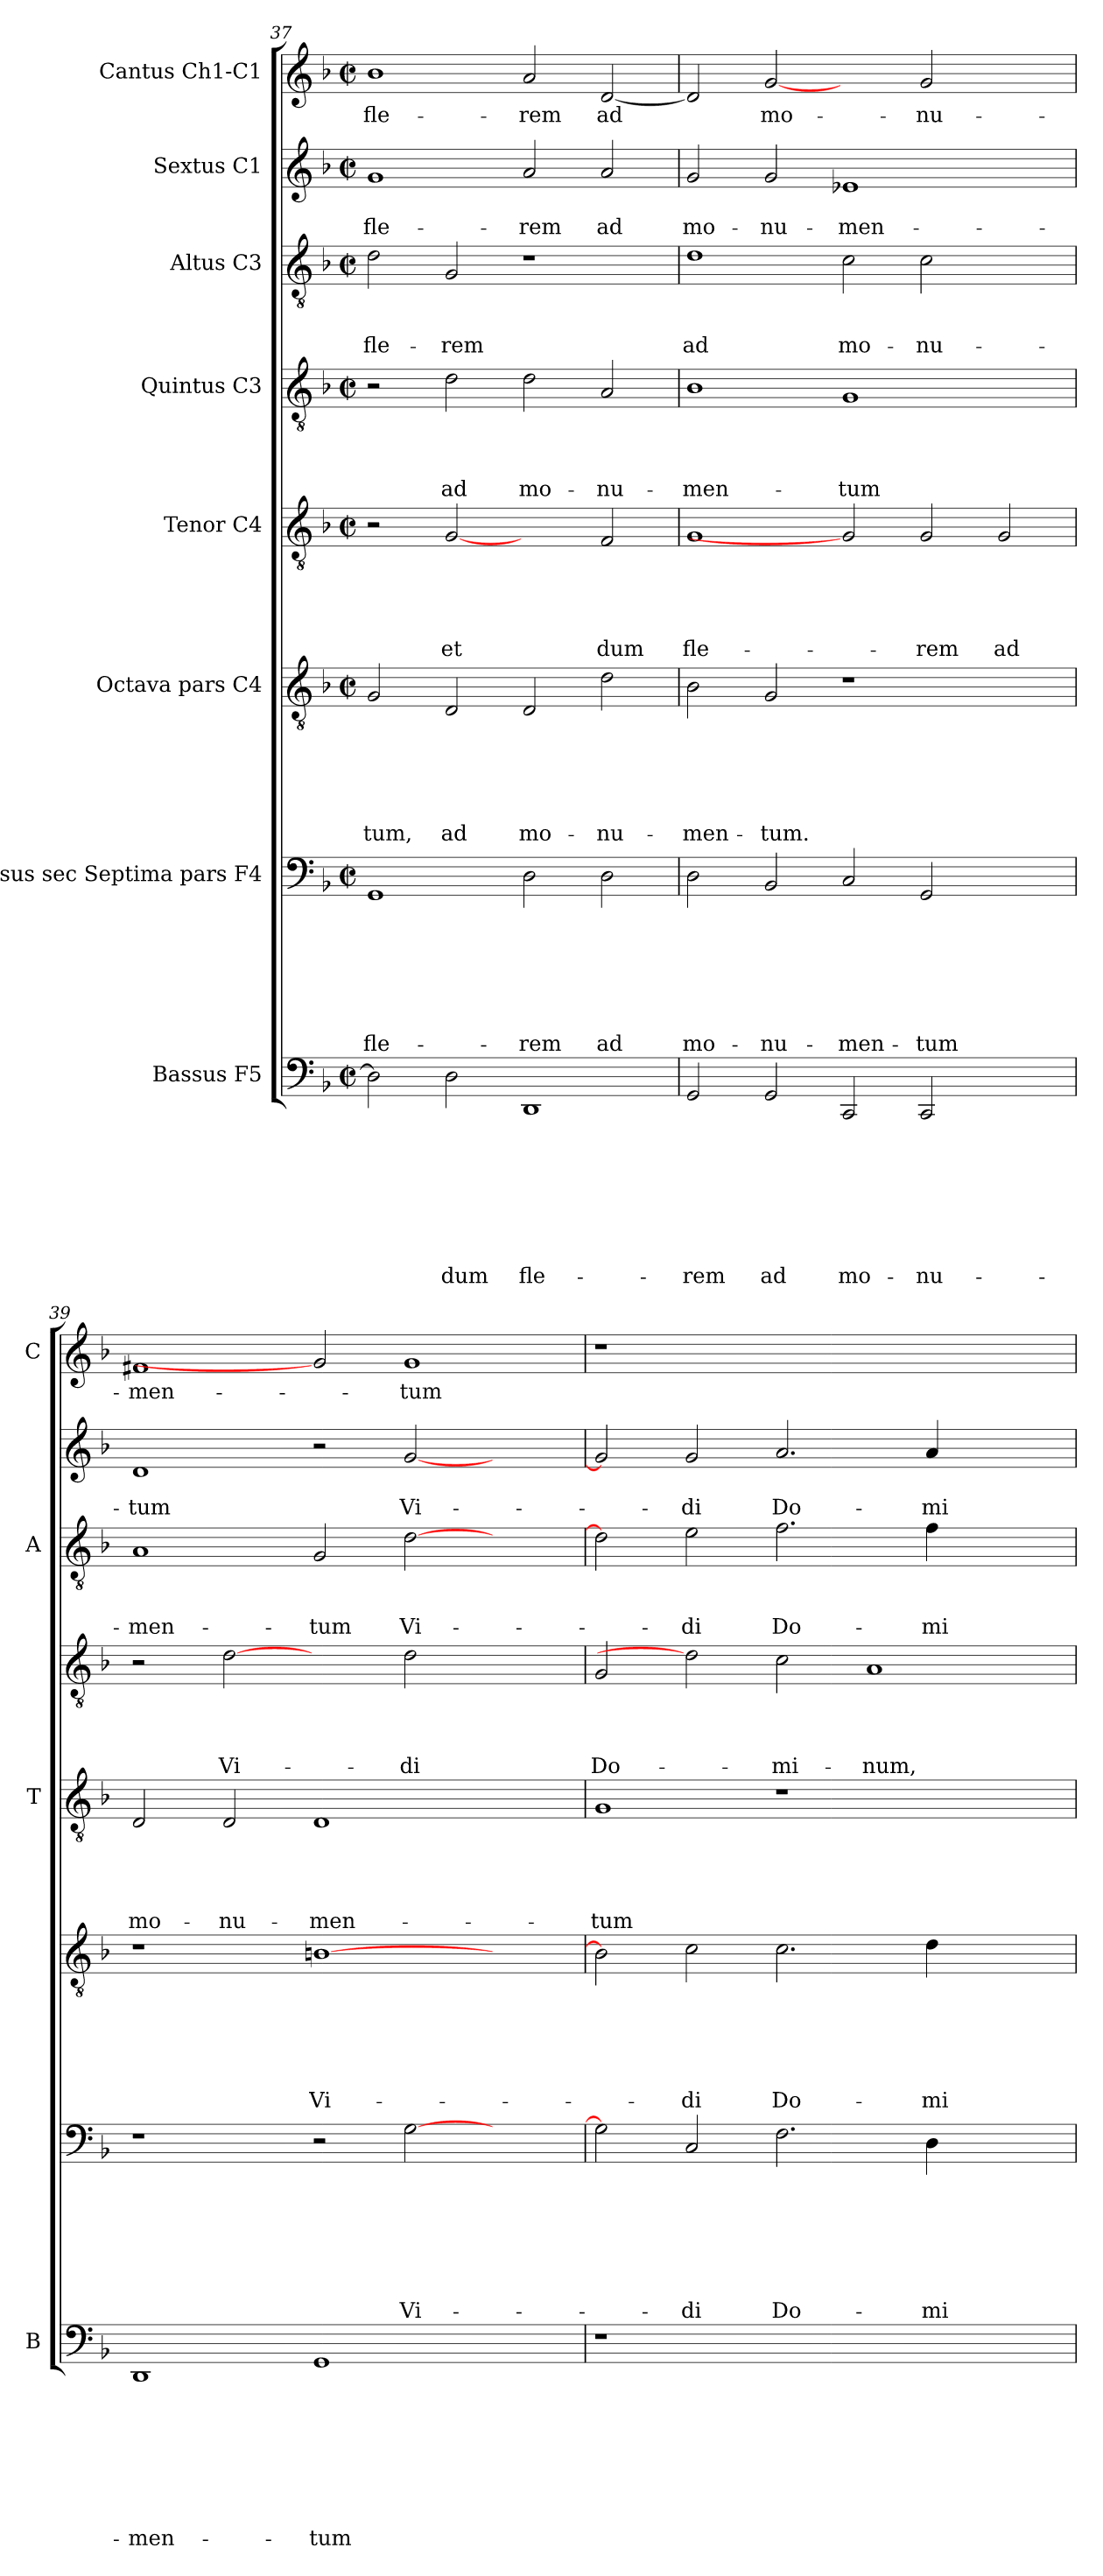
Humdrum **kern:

**kern	**text	**text	**text	**text	**text	**text	**text	**text	**kern	**text	**text	**text	**text	**text	**text	**text	**kern	**text	**text	**text	**text	**text	**text	**kern	**text	**text	**text	**text	**text	**kern	**text	**text	**text	**text	**kern	**text	**text	**text	**kern	**text	**text	**kern	**text
*part8	*part8	*part8	*part8	*part8	*part8	*part8	*part8	*part8	*part7	*part7	*part7	*part7	*part7	*part7	*part7	*part7	*part6	*part6	*part6	*part6	*part6	*part6	*part6	*part5	*part5	*part5	*part5	*part5	*part5	*part4	*part4	*part4	*part4	*part4	*part3	*part3	*part3	*part3	*part2	*part2	*part2	*part1	*part1
*staff8	*staff8	*staff8	*staff8	*staff8	*staff8	*staff8	*staff8	*staff8	*staff7	*staff7	*staff7	*staff7	*staff7	*staff7	*staff7	*staff7	*staff6	*staff6	*staff6	*staff6	*staff6	*staff6	*staff6	*staff5	*staff5	*staff5	*staff5	*staff5	*staff5	*staff4	*staff4	*staff4	*staff4	*staff4	*staff3	*staff3	*staff3	*staff3	*staff2	*staff2	*staff2	*staff1	*staff1
*I"Bassus F5	*	*	*	*	*	*	*	*	*I"Bassus sec Septima pars F4	*	*	*	*	*	*	*	*I"Octava pars C4	*	*	*	*	*	*	*I"Tenor C4	*	*	*	*	*	*I"Quintus C3	*	*	*	*	*I"Altus C3	*	*	*	*I"Sextus C1	*	*	*I"Cantus Ch1-C1	*
*I'B	*	*	*	*	*	*	*	*	*	*	*	*	*	*	*	*	*	*	*	*	*	*	*	*I'T	*	*	*	*	*	*	*	*	*	*	*I'A	*	*	*	*	*	*	*I'C	*
*clefF4	*	*	*	*	*	*	*	*	*clefF4	*	*	*	*	*	*	*	*clefGv2	*	*	*	*	*	*	*clefGv2	*	*	*	*	*	*clefGv2	*	*	*	*	*clefGv2	*	*	*	*clefG2	*	*	*clefG2	*
*k[b-]	*	*	*	*	*	*	*	*	*k[b-]	*	*	*	*	*	*	*	*k[b-]	*	*	*	*	*	*	*k[b-]	*	*	*	*	*	*k[b-]	*	*	*	*	*k[b-]	*	*	*	*k[b-]	*	*	*k[b-]	*
*F:	*	*	*	*	*	*	*	*	*F:	*	*	*	*	*	*	*	*F:	*	*	*	*	*	*	*F:	*	*	*	*	*	*F:	*	*	*	*	*F:	*	*	*	*F:	*	*	*F:	*
*M2/2	*	*	*	*	*	*	*	*	*M2/2	*	*	*	*	*	*	*	*M2/2	*	*	*	*	*	*	*M2/2	*	*	*	*	*	*M2/2	*	*	*	*	*M2/2	*	*	*	*M2/2	*	*	*M2/2	*
*met(c|)	*	*	*	*	*	*	*	*	*met(c|)	*	*	*	*	*	*	*	*met(c|)	*	*	*	*	*	*	*met(c|)	*	*	*	*	*	*met(c|)	*	*	*	*	*met(c|)	*	*	*	*met(c|)	*	*	*met(c|)	*
=37	=37	=37	=37	=37	=37	=37	=37	=37	=37	=37	=37	=37	=37	=37	=37	=37	=37	=37	=37	=37	=37	=37	=37	=37	=37	=37	=37	=37	=37	=37	=37	=37	=37	=37	=37	=37	=37	=37	=37	=37	=37	=37	=37
!	!	!	!	!	!	!	!	!	!	!	!	!	!	!	!	!LO:LY:b	!	!	!	!	!	!	!LO:LY:b	!	!	!	!	!	!	!	!	!	!	!	!	!	!	!LO:LY:b	!	!	!LO:LY:b	!	!LO:LY:b
2D\]	.	.	.	.	.	.	.	.	1GG	.	.	.	.	.	.	fle-	2G/	.	.	.	.	.	-tum,	2r	.	.	.	.	.	2r	.	.	.	.	2d\	.	.	fle-	1g	.	fle-	1b-	fle-
!	!	!	!	!	!	!	!	!LO:LY:b	!	!	!	!	!	!	!	!	!	!	!	!	!	!	!LO:LY:b	!	!	!	!	!	!LO:LY:b	!	!	!	!	!LO:LY:b	!	!	!	!LO:LY:b	!	!	!	!	!
2D\	.	.	.	.	.	.	.	dum	.	.	.	.	.	.	.	.	2D/	.	.	.	.	.	ad	[2G	.	.	.	.	et	2d\	.	.	.	ad	2G/	.	.	-rem	.	.	.	.	.
!	!	!	!	!	!	!	!	!LO:LY:b	!	!	!	!	!	!	!	!LO:LY:b	!	!	!	!	!	!	!LO:LY:b	!	!	!	!	!	!	!	!	!	!	!LO:LY:b	!	!	!	!	!	!	!LO:LY:b	!	!LO:LY:b
1DD	.	.	.	.	.	.	.	fle-	2D\	.	.	.	.	.	.	-rem	2D/	.	.	.	.	.	mo-	2ryy	.	.	.	.	.	2d\	.	.	.	mo-	1r	.	.	.	2a/	.	-rem	2a/	-rem
!	!	!	!	!	!	!	!	!	!	!	!	!	!	!	!	!LO:LY:b	!	!	!	!	!	!	!LO:LY:b	!	!	!	!	!	!LO:LY:b	!	!	!	!	!LO:LY:b	!	!	!	!	!	!	!LO:LY:b	!	!LO:LY:b
.	.	.	.	.	.	.	.	.	2D\	.	.	.	.	.	.	ad	2d\	.	.	.	.	.	-nu-	2F/	.	.	.	.	dum	2A/	.	.	.	-nu-	.	.	.	.	2a/	.	ad	[2d/	ad
=38	=38	=38	=38	=38	=38	=38	=38	=38	=38	=38	=38	=38	=38	=38	=38	=38	=38	=38	=38	=38	=38	=38	=38	=38	=38	=38	=38	=38	=38	=38	=38	=38	=38	=38	=38	=38	=38	=38	=38	=38	=38	=38	=38
!	!	!	!	!	!	!	!	!LO:LY:b	!	!	!	!	!	!	!	!LO:LY:b	!	!	!	!	!	!	!LO:LY:b	!	!	!	!	!	!LO:LY:b	!	!	!	!	!LO:LY:b	!	!	!	!LO:LY:b	!	!	!LO:LY:b	!	!
2GG/	.	.	.	.	.	.	.	-rem	2D\	.	.	.	.	.	.	mo-	2B-\	.	.	.	.	.	-men-	1G	.	.	.	.	fle-	1B-	.	.	.	-men-	1d	.	.	ad	2g/	.	mo-	2d/]	.
!	!	!	!	!	!	!	!	!LO:LY:b	!	!	!	!	!	!	!	!LO:LY:b	!	!	!	!	!	!	!LO:LY:b	!	!	!	!	!	!	!	!	!	!	!	!	!	!	!	!	!	!LO:LY:b	!	!LO:LY:b
2GG/	.	.	.	.	.	.	.	ad	2BB-/	.	.	.	.	.	.	-nu-	2G/	.	.	.	.	.	-tum.	.	.	.	.	.	.	.	.	.	.	.	.	.	.	.	2g/	.	-nu-	[2g	mo-
!	!	!	!	!	!	!	!	!LO:LY:b	!	!	!	!	!	!	!	!LO:LY:b	!	!	!	!	!	!	!	!	!	!	!	!	!	!	!	!	!	!LO:LY:b	!	!	!	!LO:LY:b	!	!	!LO:LY:b	!	!
2CC/	.	.	.	.	.	.	.	mo-	2C/	.	.	.	.	.	.	-men-	1r	.	.	.	.	.	.	2G]	.	.	.	.	.	1G	.	.	.	-tum	2c\	.	.	mo-	1e-X	.	-men-	2ryy	.
!	!	!	!	!	!	!	!	!LO:LY:b	!	!	!	!	!	!	!	!LO:LY:b	!	!	!	!	!	!	!	!	!	!	!	!	!LO:LY:b	!	!	!	!	!	!	!	!	!LO:LY:b	!	!	!	!	!LO:LY:b
2CC/	.	.	.	.	.	.	.	-nu-	2GG/	.	.	.	.	.	.	-tum	.	.	.	.	.	.	.	2G/	.	.	.	.	-rem	.	.	.	.	.	2c\	.	.	-nu-	.	.	.	2g/	-nu-
!	!	!	!	!	!	!	!	!	!	!	!	!	!	!	!	!	!	!	!	!	!	!	!	!	!	!	!	!	!LO:LY:b	!	!	!	!	!	!	!	!	!	!	!	!	!	!
2ryy	.	.	.	.	.	.	.	.	2ryy	.	.	.	.	.	.	.	2ryy	.	.	.	.	.	.	2G/	.	.	.	.	ad	2ryy	.	.	.	.	2ryy	.	.	.	2ryy	.	.	2ryy	.
=39	=39	=39	=39	=39	=39	=39	=39	=39	=39	=39	=39	=39	=39	=39	=39	=39	=39	=39	=39	=39	=39	=39	=39	=39	=39	=39	=39	=39	=39	=39	=39	=39	=39	=39	=39	=39	=39	=39	=39	=39	=39	=39	=39
!	!	!	!	!	!	!	!	!LO:LY:b	!	!	!	!	!	!	!	!	!	!	!	!	!	!	!	!	!	!	!	!	!LO:LY:b	!	!	!	!	!	!	!	!	!LO:LY:b	!	!	!LO:LY:b	!	!LO:LY:b
1DD	.	.	.	.	.	.	.	-men-	1r	.	.	.	.	.	.	.	1r	.	.	.	.	.	.	2D/	.	.	.	.	mo-	2r	.	.	.	.	1A	.	.	-men-	1d	.	-tum	1f#X	-men-
!	!	!	!	!	!	!	!	!	!	!	!	!	!	!	!	!	!	!	!	!	!	!	!	!	!	!	!	!	!LO:LY:b	!	!	!	!	!LO:LY:b	!	!	!	!	!	!	!	!	!
.	.	.	.	.	.	.	.	.	.	.	.	.	.	.	.	.	.	.	.	.	.	.	.	2D/	.	.	.	.	-nu-	[2d	.	.	.	Vi-	.	.	.	.	.	.	.	.	.
!	!	!	!	!	!	!	!	!LO:LY:b	!	!	!	!	!	!	!	!	!	!	!	!	!	!	!LO:LY:b	!	!	!	!	!	!LO:LY:b	!	!	!	!	!	!	!	!	!LO:LY:b	!	!	!	!	!
1GG	.	.	.	.	.	.	.	-tum	2r	.	.	.	.	.	.	.	[1Bn	.	.	.	.	.	Vi-	1D	.	.	.	.	-men-	2ryy	.	.	.	.	2G/	.	.	-tum	2r	.	.	2g]	.
!	!	!	!	!	!	!	!	!	!	!	!	!	!	!	!	!LO:LY:b	!	!	!	!	!	!	!	!	!	!	!	!	!	!	!	!	!	!LO:LY:b	!	!	!	!LO:LY:b	!	!	!LO:LY:b	!	!LO:LY:b
.	.	.	.	.	.	.	.	.	[2G\	.	.	.	.	.	.	Vi-	.	.	.	.	.	.	.	.	.	.	.	.	.	2d\	.	.	.	-di	[2d\	.	.	Vi-	[2g/	.	Vi-	1g	-tum
2ryy	.	.	.	.	.	.	.	.	2ryy	.	.	.	.	.	.	.	2ryy	.	.	.	.	.	.	2ryy	.	.	.	.	.	2ryy	.	.	.	.	2ryy	.	.	.	2ryy	.	.	.	.
=40	=40	=40	=40	=40	=40	=40	=40	=40	=40	=40	=40	=40	=40	=40	=40	=40	=40	=40	=40	=40	=40	=40	=40	=40	=40	=40	=40	=40	=40	=40	=40	=40	=40	=40	=40	=40	=40	=40	=40	=40	=40	=40	=40
!	!	!	!	!	!	!	!	!	!	!	!	!	!	!	!	!	!	!	!	!	!	!	!	!	!	!	!	!	!LO:LY:b	!	!	!	!	!LO:LY:b	!	!	!	!	!	!	!	!	!
1r	.	.	.	.	.	.	.	.	2G\]	.	.	.	.	.	.	.	2B\]	.	.	.	.	.	.	1G	.	.	.	.	-tum	2G/	.	.	.	Do-	2d\]	.	.	.	2g/]	.	.	1r	.
!	!	!	!	!	!	!	!	!	!	!	!	!	!	!	!	!LO:LY:b	!	!	!	!	!	!	!LO:LY:b	!	!	!	!	!	!	!	!	!	!	!	!	!	!	!LO:LY:b	!	!	!LO:LY:b	!	!
.	.	.	.	.	.	.	.	.	2C/	.	.	.	.	.	.	-di	2c\	.	.	.	.	.	-di	.	.	.	.	.	.	2d]	.	.	.	.	2e\	.	.	-di	2g/	.	-di	.	.
!	!	!	!	!	!	!	!	!	!	!	!	!	!	!	!	!LO:LY:b	!	!	!	!	!	!	!LO:LY:b	!	!	!	!	!	!	!	!	!	!	!LO:LY:b	!	!	!	!LO:LY:b	!	!	!LO:LY:b	!	!
1.ryy	.	.	.	.	.	.	.	.	2.F\	.	.	.	.	.	.	Do-	2.c\	.	.	.	.	.	Do-	1r	.	.	.	.	.	2c\	.	.	.	-mi-	2.f\	.	.	Do-	2.a/	.	Do-	1.ryy	.
!	!	!	!	!	!	!	!	!	!	!	!	!	!	!	!	!	!	!	!	!	!	!	!	!	!	!	!	!	!	!	!	!	!	!LO:LY:b	!	!	!	!	!	!	!	!	!
.	.	.	.	.	.	.	.	.	.	.	.	.	.	.	.	.	.	.	.	.	.	.	.	.	.	.	.	.	.	1A	.	.	.	-num,	.	.	.	.	.	.	.	.	.
!	!	!	!	!	!	!	!	!	!	!	!	!	!	!	!	!LO:LY:b	!	!	!	!	!	!	!LO:LY:b	!	!	!	!	!	!	!	!	!	!	!	!	!	!	!LO:LY:b	!	!	!LO:LY:b	!	!
.	.	.	.	.	.	.	.	.	4D\	.	.	.	.	.	.	-mi-	4d\	.	.	.	.	.	-mi-	.	.	.	.	.	.	.	.	.	.	.	4f\	.	.	-mi-	4a/	.	-mi-	.	.
.	.	.	.	.	.	.	.	.	2ryy	.	.	.	.	.	.	.	2ryy	.	.	.	.	.	.	2ryy	.	.	.	.	.	.	.	.	.	.	2ryy	.	.	.	2ryy	.	.	.	.
=	=	=	=	=	=	=	=	=	=	=	=	=	=	=	=	=	=	=	=	=	=	=	=	=	=	=	=	=	=	=	=	=	=	=	=	=	=	=	=	=	=	=	=
*-	*-	*-	*-	*-	*-	*-	*-	*-	*-	*-	*-	*-	*-	*-	*-	*-	*-	*-	*-	*-	*-	*-	*-	*-	*-	*-	*-	*-	*-	*-	*-	*-	*-	*-	*-	*-	*-	*-	*-	*-	*-	*-	*-
